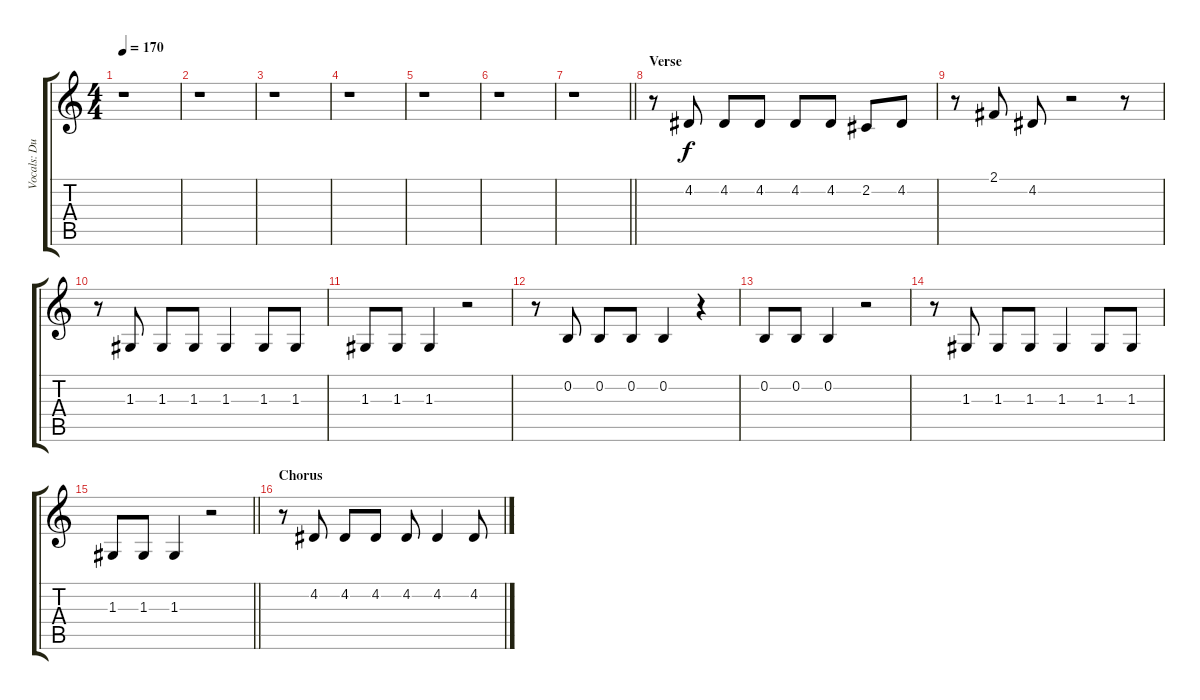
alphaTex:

\track ("Vocals: Duff" "Vocals: Du") {instrument lead2sawtooth}
\staff {score tabs}
\tuning (E4 B3 G3 D3 A2 E2) {hide}
\ts (4 4)
\tempo 170
\clef g2
\ks c
r.1{dy f} |
r.1 |
r.1 |
r.1 |
r.1 |
r.1 |
\barLineRight lightlight
r.1 |
\section ("" "Verse")
r.8 4.2.8 4.2.8 4.2.8 4.2.8 4.2.8 2.2.8 4.2.8 |
r.8 2.1.8 4.2.8 r.2 r.8 |
r.8 1.3.8 1.3.8 1.3.8 1.3.4 1.3.8 1.3.8 |
1.3.8 1.3.8 1.3.4 r.2 |
r.8 0.2.8 0.2.8 0.2.8 0.2.4 r.4 |
0.2.8 0.2.8 0.2.4 r.2 |
r.8 1.3.8 1.3.8 1.3.8 1.3.4 1.3.8 1.3.8 |
\barLineRight lightlight
1.3.8 1.3.8 1.3.4 r.2 |
\section ("" "Chorus")
r.8 4.2.8 4.2.8 4.2.8 4.2.8 4.2.4 4.2.8
